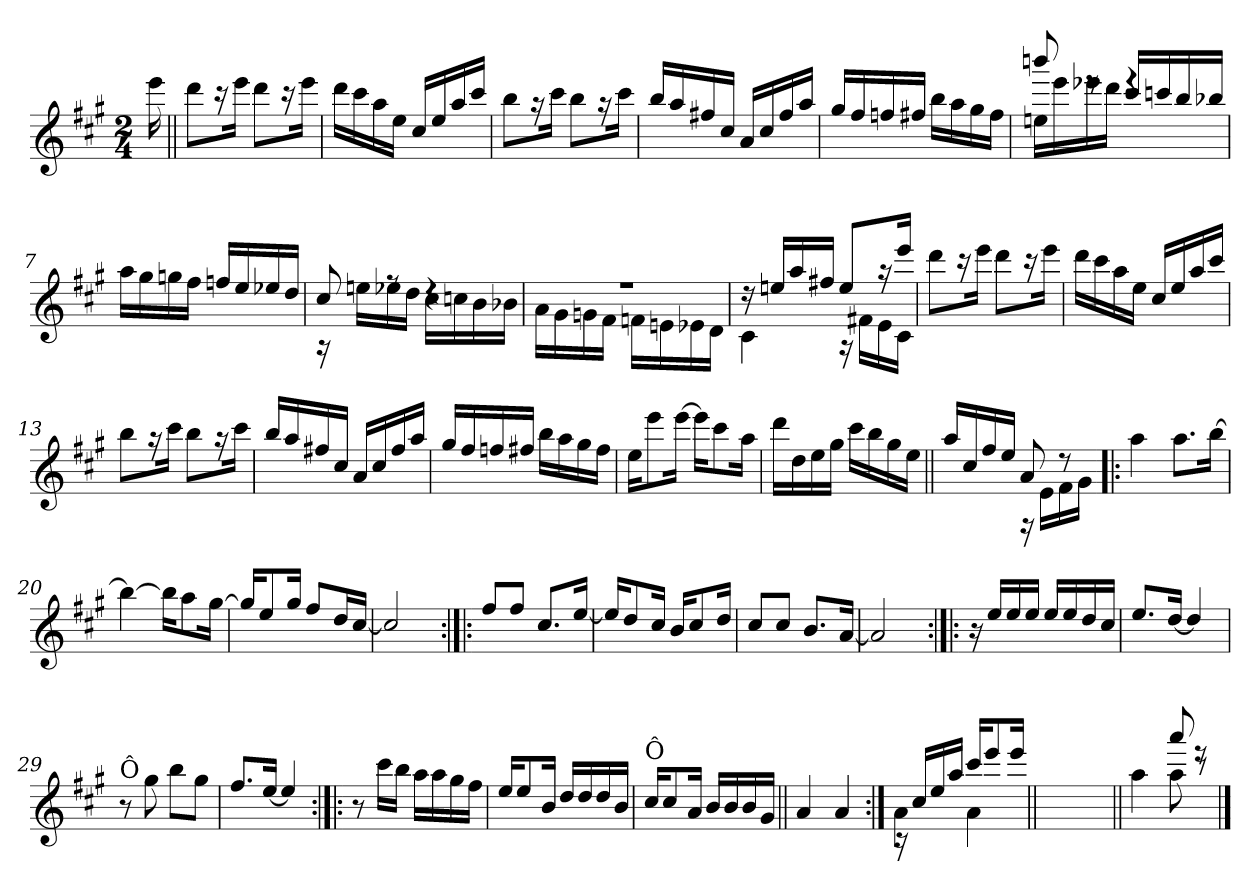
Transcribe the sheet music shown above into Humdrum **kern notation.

**kern
*part1
*staff1
*clefG2
*k[f#c#g#]
*A:
*M2/4
=
16eee\
=1||
8ddd\L
16r
16eee\Jk
8ddd\L
16r
16eee\Jk
=2
16ddd\LL
16ccc#\
16aa\
16ee\JJ
16cc#/LL
16ee/
16aa/
16ccc#/JJ
=3
8bb\L
16r
16ccc#\Jk
8bb\L
16r
16ccc#\Jk
=4
16bb/LL
16aa/
16ff#X/
16cc#/JJ
16a/LL
16cc#/
16ff#/
16aa/JJ
!!LO:LB:g=z
=5
16gg#/LL
16ff#/
16ffn/
16ff#X/JJ
16bb\LL
16aa\
16gg#\
16ff#\JJ
=6
*^
16een\LL	8bbbn!/
16eee\	.
16eee-X\	8reee
16ddd\JJ	.
16ccc#/LL	4reee
16cccn/	.
16bb/	.
16bb-X/JJ	.
*v	*v
=7
16aa\LL
16gg#\
16ggn\
16ff#\JJ
16ffn/LL
16ee/
16ee-X/
16dd/JJ
=8
*^
8cc#/	16rA
.	16een\LL
8ree	16ee-X\
.	16dd\JJ
4rdd	16cc#\LL
.	16ccn\
.	16b\
.	16b-X\JJ
!!LO:LB:g=z	!!
=9	=9
2r	16a\LL
.	16g#\
.	16gn\
.	16f#\JJ
.	16fn\LL
.	16en\
.	16e-X\
.	16d\JJ
=10	=10
16rdd	4c#\
16een/LL	.
16aa/	.
16ff#X/JJ	.
8ee/L	16rG
.	16f#X\LL
16r	16e\
16eee/Jk	16c#\JJ
*v	*v
=11
8ddd\L
16r
16eee\Jk
8ddd\L
16r
16eee\Jk
=12
16ddd\LL
16ccc#\
16aa\
16ee\JJ
16cc#/LL
16ee/
16aa/
16ccc#/JJ
!!LO:LB:g=z
=13
8bb\L
16r
16ccc#\Jk
8bb\L
16r
16ccc#\Jk
=14
16bb/LL
16aa/
16ff#X/
16cc#/JJ
16a/LL
16cc#/
16ff#/
16aa/JJ
=15
16gg#/LL
16ff#/
16ffn/
16ff#X/JJ
16bb\LL
16aa\
16gg#\
16ff#\JJ
=16
16ee\KL
8eee\
[16eee\Jk
16eee\KL]
8ccc#\
16aa\Jk
=17
16ddd\LL
16dd\
16ee\
16gg#\JJ
16ccc#\LL
16bb\
16gg#\
16ee\JJ
!!LO:LB:g=z
=18||
*^
16aa/LL	4ryy
16cc#/	.
16ff#/	.
16ee/JJ	.
8a/	16rF
.	16e\LL
8rdd	16f#\
.	16g#\JJ
*v	*v
=19!|:
4aa\
8.aa\L
[>16bb\Jk
=20
4bb\_
16bb\KL]
8aa\
[16gg#\Jk
=21
16gg#/KL]
8ee/
16gg#/Jk
8ff#/L
16dd/L
[16cc#/JJ
=22
2cc#/]
!!LO:LB:g=z
=23:|!|:
8ff#/L
8ff#/J
8.cc#/L
[16ee/Jk
=24
16ee/KL]
8dd/
16cc#/Jk
16b/KL
8cc#/
16dd/Jk
=25
8cc#/L
8cc#/J
8.b/L
[16a/Jk
=26
2a/]
=27:|!|:
16r
16ee/LL
16ee/
16ee/JJ
16ee/LL
16ee/
16dd/
16cc#/JJ
!!LO:LB:g=z
=28
8.ee/L
[16dd/Jk
4dd/]
=29
!LO:TX:a:t=Ô
8r
8gg#\
8bb\L
8gg#\J
=30
8.ff#/L
[16ee/Jk
4ee/]
=31:|!|:
8r
16ccc#\LL
16bb\JJ
16aa\LL
16aa\
16gg#\
16ff#\JJ
=32
16ee/KL
8ee/
16b/Jk
16dd/LL
16dd/
16dd/
16b/JJ
!!LO:LB:g=z
=33
!LO:TX:a:t=Ô
16cc#/KL
8cc#/
16a/Jk
16b/LL
16b/
16b/
16g#/JJ
=34||
4a/
4a/
=35:|!
*^
4a\	16r
.	16cc#/LL
.	16ee/
.	16aa/JJ
4a\	16ccc#/KL
.	8eee/
.	16eee/Jk
*v	*v
=35X351||
2ryy
=36||
*^
4aa\	4ryy
8aa\	8aaa!/
8r	8rddd
*v	*v
==
*-
